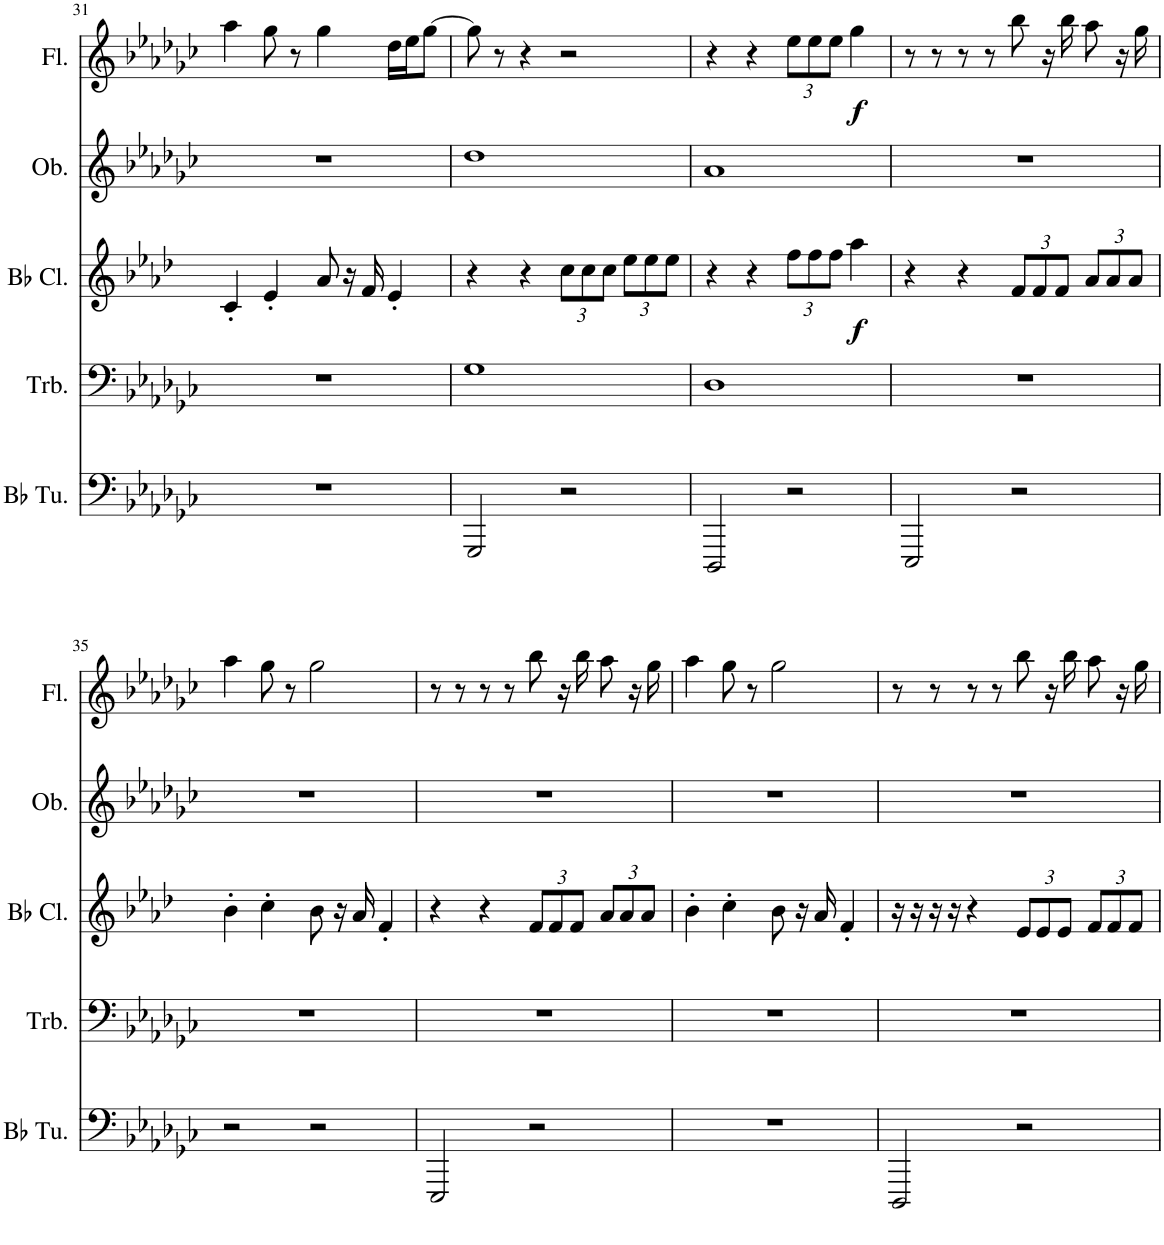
**kern	**kern	**kern	**dynam	**kern	**kern	**dynam
*part5	*part4	*part3	*part3	*part2	*part1	*part1
*staff5	*staff4	*staff3	*staff3	*staff2	*staff1	*staff1
*I"Bb Tuba	*I"Trombone	*I"Bb Clarinet	*	*I"Oboe	*I"Flute	*
*I'Bb Tu.	*I'Trb.	*I'Bb Cl.	*	*I'Ob.	*I'Fl.	*
!!LO:PB:g=z
*clefF4	*clefF4	*clefG2	*	*clefG2	*clefG2	*
*	*	*Trd1c2	*	*	*	*
*k[b-e-a-d-g-c-]	*k[b-e-a-d-g-c-]	*k[b-e-a-d-]	*	*k[b-e-a-d-g-c-]	*k[b-e-a-d-g-c-]	*
*M4/4	*M4/4	*M4/4	*	*M4/4	*M4/4	*
=31	=31	=31	=31	=31	=31	=31
1r	1r	4c'/	.	1r	4aa-\	.
.	.	4e-'/	.	.	8gg-\	.
.	.	.	.	.	8r	.
.	.	8a-/	.	.	4gg-\	.
.	.	16r	.	.	.	.
.	.	16f/	.	.	.	.
.	.	4e-'/	.	.	16dd-\LL	.
.	.	.	.	.	16ee-\J	.
.	.	.	.	.	[8gg-\J	.
=32	=32	=32	=32	=32	=32	=32
2GGG-/	1G-	4r	.	1dd-	8gg-\]	.
.	.	.	.	.	8r	.
.	.	4r	.	.	4r	.
*	*	*Xbrackettup	*	*	*	*
2r	.	12cc\L	.	.	2r	.
.	.	12cc\	.	.	.	.
.	.	12cc\J	.	.	.	.
.	.	12ee-\L	.	.	.	.
.	.	12ee-\	.	.	.	.
.	.	12ee-\J	.	.	.	.
=33	=33	=33	=33	=33	=33	=33
2DDD-/	1D-	4r	.	1a-	4r	.
.	.	4r	.	.	4r	.
*	*	*	*	*	*Xbrackettup	*
2r	.	12ff\L	.	.	12ee-\L	.
.	.	12ff\	.	.	12ee-\	.
.	.	12ff\J	.	.	12ee-\J	.
!	!	!	!LO:DY:b	!	!	!LO:DY:b
.	.	4aa-\	f	.	4gg-\	f
=34	=34	=34	=34	=34	=34	=34
2EEE-/	1r	4r	.	1r	8r	.
.	.	.	.	.	8r	.
.	.	4r	.	.	8r	.
.	.	.	.	.	8r	.
2r	.	12f/L	.	.	8bb-\	.
.	.	12f/	.	.	.	.
.	.	.	.	.	16r	.
.	.	12f/J	.	.	.	.
.	.	.	.	.	16bb-\	.
.	.	12a-/L	.	.	8aa-\	.
.	.	12a-/	.	.	.	.
.	.	.	.	.	16r	.
.	.	12a-/J	.	.	.	.
.	.	.	.	.	16gg-\	.
!!LO:LB:g=z
=35	=35	=35	=35	=35	=35	=35
2r	1r	4b-'\	.	1r	4aa-\	.
.	.	4cc'\	.	.	8gg-\	.
.	.	.	.	.	8r	.
2r	.	8b-\	.	.	2gg-\	.
.	.	16r	.	.	.	.
.	.	16a-/	.	.	.	.
.	.	4f'/	.	.	.	.
=36	=36	=36	=36	=36	=36	=36
2EEE-/	1r	4r	.	1r	8r	.
.	.	.	.	.	8r	.
.	.	4r	.	.	8r	.
.	.	.	.	.	8r	.
2r	.	12f/L	.	.	8bb-\	.
.	.	12f/	.	.	.	.
.	.	.	.	.	16r	.
.	.	12f/J	.	.	.	.
.	.	.	.	.	16bb-\	.
.	.	12a-/L	.	.	8aa-\	.
.	.	12a-/	.	.	.	.
.	.	.	.	.	16r	.
.	.	12a-/J	.	.	.	.
.	.	.	.	.	16gg-\	.
=37	=37	=37	=37	=37	=37	=37
1r	1r	4b-'\	.	1r	4aa-\	.
.	.	4cc'\	.	.	8gg-\	.
.	.	.	.	.	8r	.
.	.	8b-\	.	.	2gg-\	.
.	.	16r	.	.	.	.
.	.	16a-/	.	.	.	.
.	.	4f'/	.	.	.	.
=38	=38	=38	=38	=38	=38	=38
2DDD-/	1r	16r	.	1r	8r	.
.	.	16r	.	.	.	.
.	.	16r	.	.	8r	.
.	.	16r	.	.	.	.
.	.	4r	.	.	8r	.
.	.	.	.	.	8r	.
2r	.	12e-/L	.	.	8bb-\	.
.	.	12e-/	.	.	.	.
.	.	.	.	.	16r	.
.	.	12e-/J	.	.	.	.
.	.	.	.	.	16bb-\	.
.	.	12f/L	.	.	8aa-\	.
.	.	12f/	.	.	.	.
.	.	.	.	.	16r	.
.	.	12f/J	.	.	.	.
.	.	.	.	.	16gg-\	.
=	=	=	=	=	=	=
*-	*-	*-	*-	*-	*-	*-
